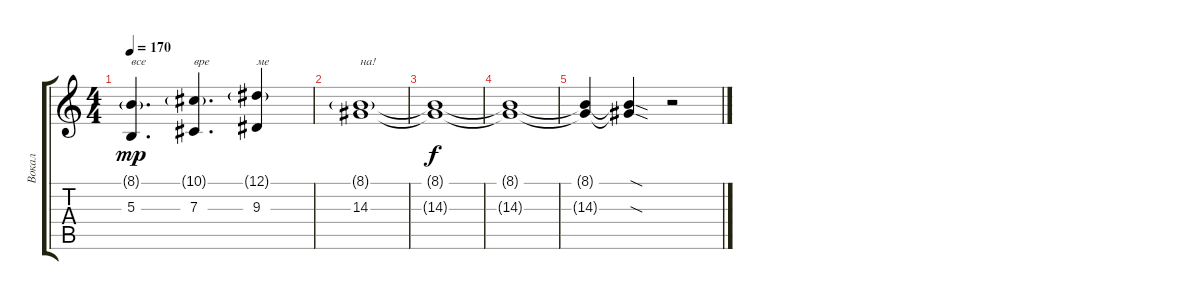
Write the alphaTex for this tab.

\track ("Вокал" "Вокал") {instrument bassoon}
\staff {score tabs}
\tuning (Eb4 Bb3 Gb3 Db3 Ab2 Eb2) {hide}
\ts (4 4)
\tempo 170
\clef g2
\ks c
(8.1{g} 5.3).4{d txt "все" dy mp} (10.1{g} 7.3).4{d txt "вре"} (12.1{g} 9.3).4{txt "ме"} |
(8.1{g} 14.3).1{txt "на!"} |
(8.1{t} 14.3{t}).1{dy f} |
(8.1{t} 14.3{t}).1 |
(8.1{t} 14.3{t}).4 (8.1{sod t} 14.3{sod t}).4 r.2
